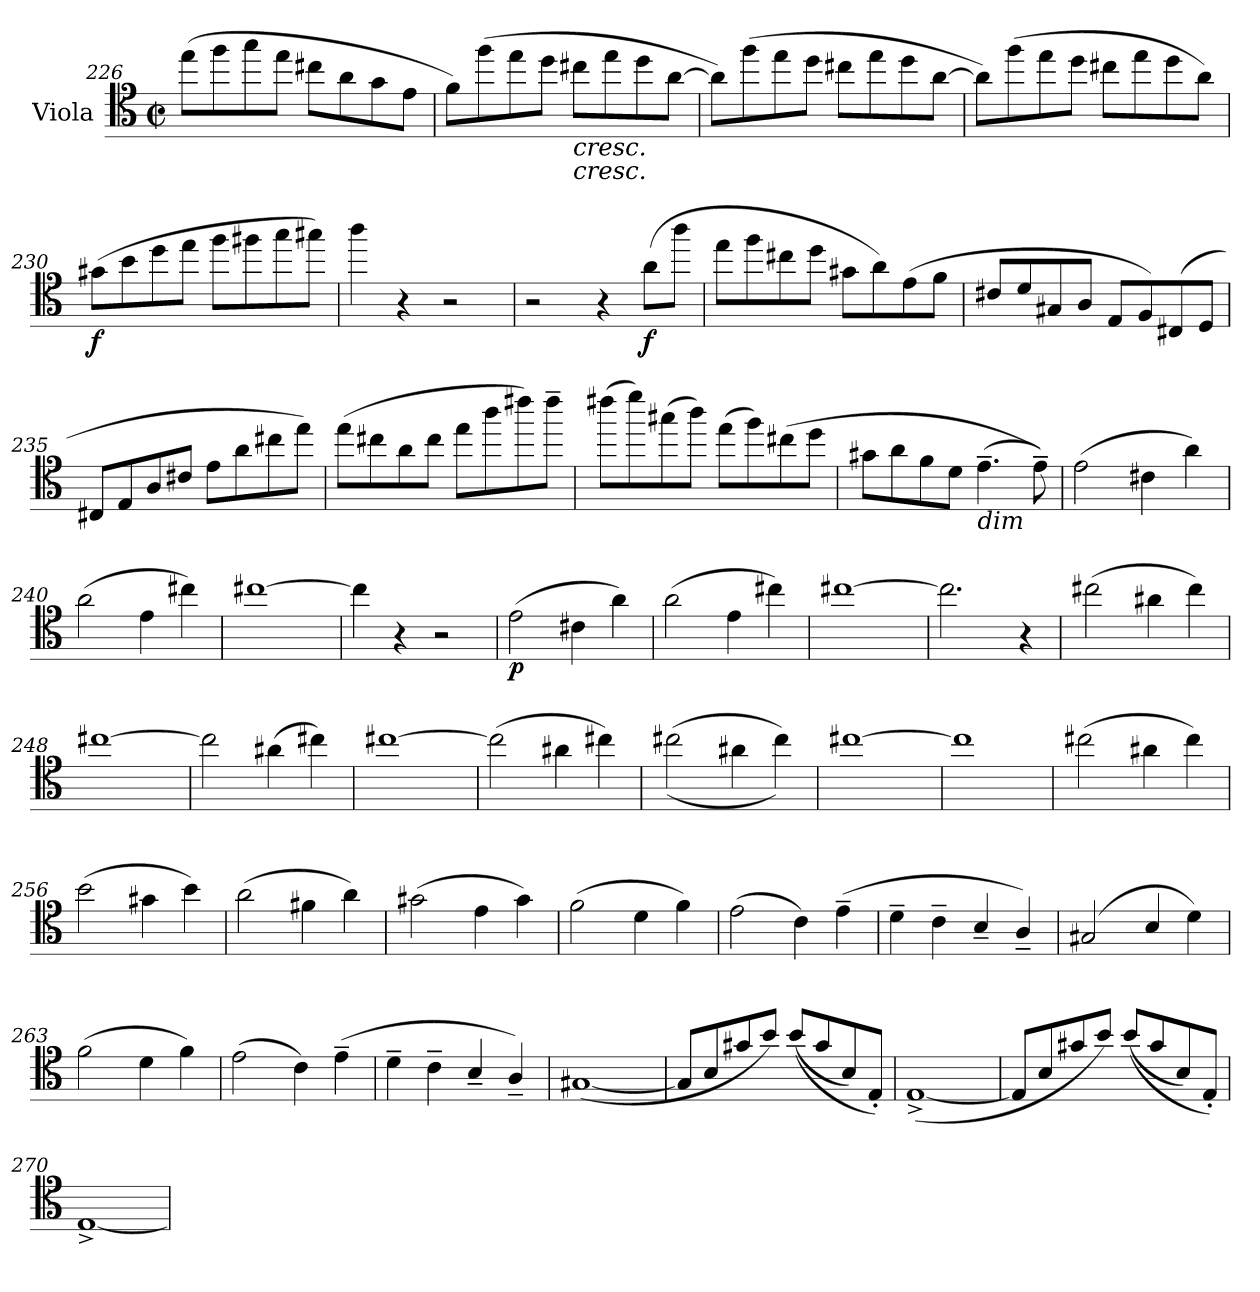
**kern	**dynam
*part1	*part1
*staff1	*staff1
*I"Viola	*
*I'Vla.	*
*clefC4	*
*k[]	*
*M2/2	*
*met(c|)	*
=226	=226
(>8ee\L	.
8ff\	.
8gg\	.
8ee\J	.
8cc#X\L	.
8a\	.
8g\	.
8e\J	.
=227	=227
8f\L)	.
(>8ff\	.
8ee\	.
8dd\J	.
!LO:TX:b:i:t=cresc.	!
!LO:TX:b:i:t=cresc.	!
8cc#X\L	.
8ee\	.
8dd\	.
[8a\J	.
=228	=228
8a\L])	.
(>8ff\	.
8ee\	.
8dd\J	.
8cc#X\L	.
8ee\	.
8dd\	.
[8a\J	.
=229	=229
8a\L])	.
(>8ff\	.
8ee\	.
8dd\J	.
8cc#X\L	.
8ee\	.
8dd\	.
8a\J)	.
=230	=230
!	!LO:DY:b
(>8g#X\L	f
8b\	.
8dd\	.
8ee\J	.
8ff\L	.
8ff#X\	.
8gg\	.
8gg#X\J)	.
=231	=231
4aa\	.
4r	.
2r	.
=232	=232
2r	.
4r	.
!	!LO:DY:b
(>8a\L	f
8aa\J	.
=233	=233
8ee\L	.
8ff\	.
8cc#X\	.
8dd\J	.
8g#X\L	.
8a\)	.
(>8e\	.
8f\J	.
=234	=234
8c#X\L	.
8d\	.
8G#X/	.
8A/J	.
8E/L	.
8F/)	.
(>8C#X/	.
8D/J	.
=235	=235
8C#X/L	.
8E/	.
8A/	.
8c#X\J	.
8e\L	.
8a\	.
8cc#X\	.
8ee\J)	.
=236	=236
(>8ee\L	.
8cc#X\	.
8a\	.
8cc#\J	.
8ee\L	.
8aa\	.
8ccc#X\)	.
8ccc#~\J	.
=237	=237
(>8ccc#X\L	.
8ddd\)	.
(>8gg#X\	.
8aa\J)	.
(>8ee\L	.
8ff\)	.
(>8cc#X\	.
8dd\J	.
=238	=238
8g#X\L	.
8a\	.
8f\	.
8d\J	.
!LO:TX:b:i:t=dim	!
(>4.e~\	.
8e~\))	.
=239	=239
(>2e\	.
4c#X\	.
4a\)	.
=240	=240
(>2a\	.
4e\	.
4cc#X\)	.
=241	=241
[1cc#X	.
=242	=242
4cc#\]	.
4r	.
2r	.
=243	=243
!	!LO:DY:b
(>2e\	p
4c#X\	.
4a\)	.
=244	=244
(>2a\	.
4e\	.
4cc#X\)	.
=245	=245
[1cc#X	.
=246	=246
2.cc#\]	.
4r	.
=247	=247
(>2cc#X\	.
4a#X\	.
4cc#\)	.
=248	=248
[1cc#X	.
=249	=249
2cc#\]	.
(>4a#X\	.
4cc#X\)	.
=250	=250
[1cc#X	.
=251	=251
(>2cc#\]	.
4a#X\	.
4cc#X\)	.
=252	=252
(>(>2cc#X\	.
4a#X\	.
4cc#\))	.
=253	=253
[1cc#X	.
=254	=254
1cc#]	.
=255	=255
(>2cc#X\	.
4a#X\	.
4cc#\)	.
=256	=256
(>2b\	.
4g#X\	.
4b\)	.
=257	=257
(>2a\	.
4f#X\	.
4a\)	.
=258	=258
(>2g#X\	.
4e\	.
4g#\)	.
=259	=259
(>2f\	.
4d\	.
4f\)	.
=260	=260
(>2e\	.
4c\)	.
(>4e~\	.
=261	=261
4d~\	.
4c~\	.
4B~/	.
4A~/)	.
=262	=262
(<2G#X/	.
4B/	.
4d\)	.
=263	=263
(>2f\	.
4d\	.
4f\)	.
=264	=264
(>2e\	.
4c\)	.
(>4e~\	.
=265	=265
4d~\	.
4c~\	.
4B~/	.
4A~/)	.
=266	=266
(<[1G#X	.
=267	=267
8G#/L]	.
8B/	.
8g#X\	.
8b\J)	.
(<(<8b\L	.
8g#\	.
8B/)	.
8E'/J)	.
=268	=268
(<[1E^	.
=269	=269
8E/L]	.
8B/	.
8g#X\	.
8b\J)	.
(<(<8b\L	.
8g#\	.
8B/)	.
8E'/J)	.
=270	=270
[1E^	.
=	=
*-	*-
